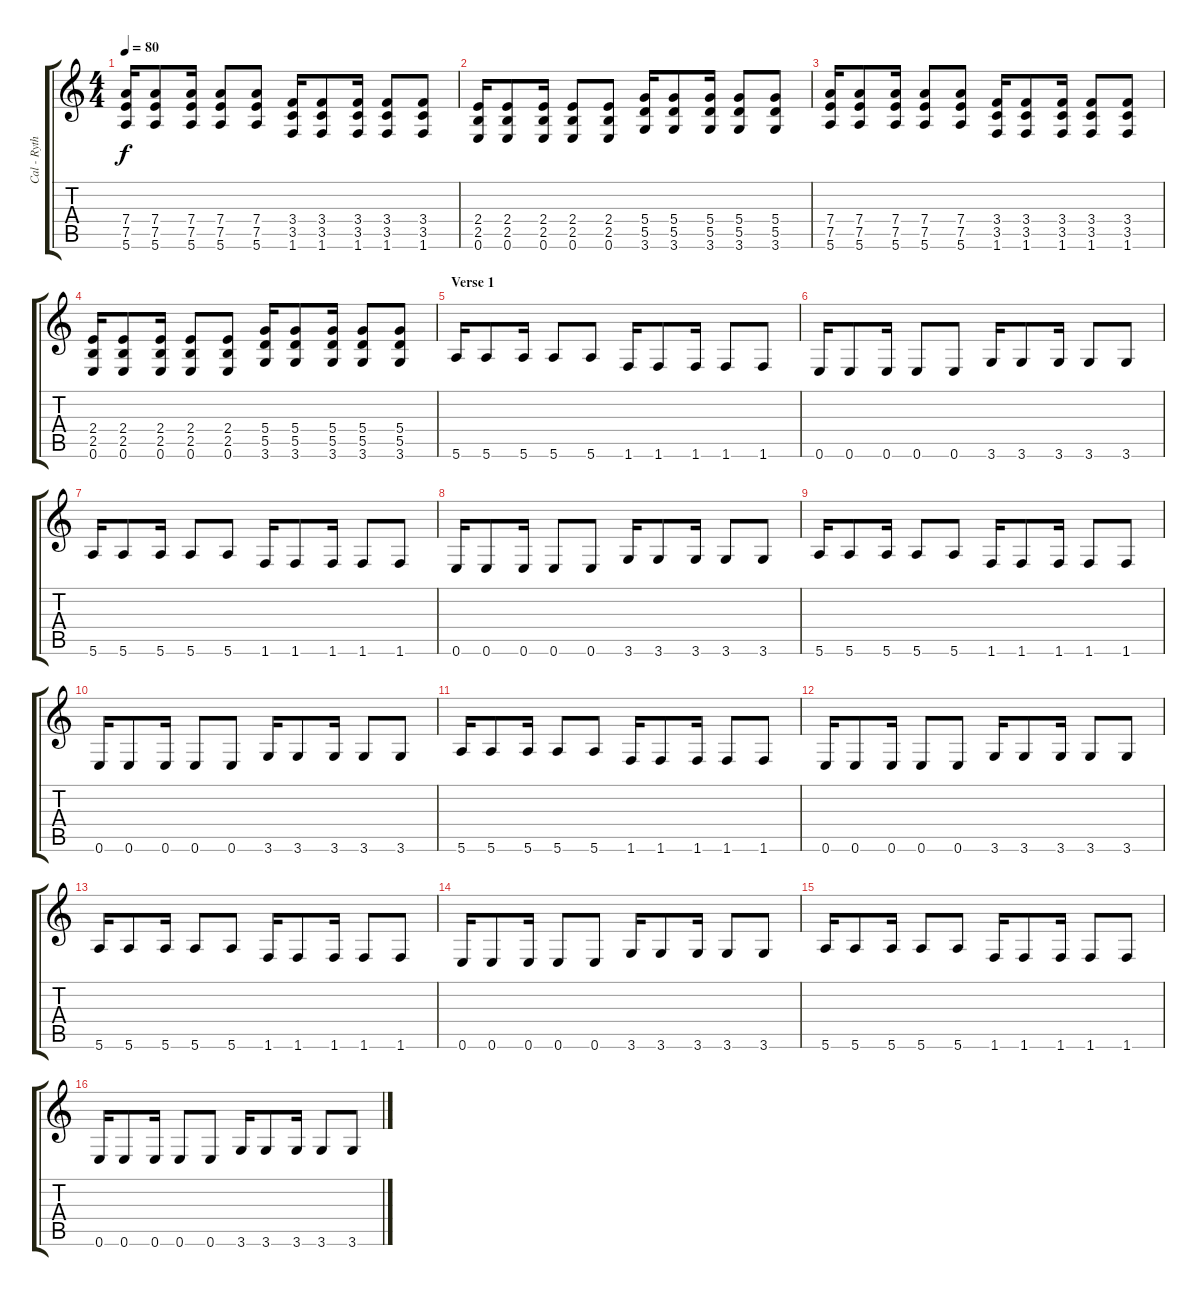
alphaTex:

\track ("Cal - Rythm Guitar" "Cal - Ryth") {instrument acousticguitarsteel}
\staff {score tabs}
\tuning (E4 B3 G3 D3 A2 E2) {hide}
\ts (4 4)
\tempo 80
\clef g2
\ks c
(7.4 7.5 5.6).16{dy f} (7.4 7.5 5.6).8 (7.4 7.5 5.6).16 (7.4 7.5 5.6).8 (7.4 7.5 5.6).8 (3.4 3.5 1.6).16 (3.4 3.5 1.6).8 (3.4 3.5 1.6).16 (3.4 3.5 1.6).8 (3.4 3.5 1.6).8 |
(2.4 2.5 0.6).16 (2.4 2.5 0.6).8 (2.4 2.5 0.6).16 (2.4 2.5 0.6).8 (2.4 2.5 0.6).8 (5.4 5.5 3.6).16 (5.4 5.5 3.6).8 (5.4 5.5 3.6).16 (5.4 5.5 3.6).8 (5.4 5.5 3.6).8 |
(7.4 7.5 5.6).16 (7.4 7.5 5.6).8 (7.4 7.5 5.6).16 (7.4 7.5 5.6).8 (7.4 7.5 5.6).8 (3.4 3.5 1.6).16 (3.4 3.5 1.6).8 (3.4 3.5 1.6).16 (3.4 3.5 1.6).8 (3.4 3.5 1.6).8 |
(2.4 2.5 0.6).16 (2.4 2.5 0.6).8 (2.4 2.5 0.6).16 (2.4 2.5 0.6).8 (2.4 2.5 0.6).8 (5.4 5.5 3.6).16 (5.4 5.5 3.6).8 (5.4 5.5 3.6).16 (5.4 5.5 3.6).8 (5.4 5.5 3.6).8 |
\section ("" "Verse 1")
5.6.16 5.6.8 5.6.16 5.6.8 5.6.8 1.6.16 1.6.8 1.6.16 1.6.8 1.6.8 |
0.6.16 0.6.8 0.6.16 0.6.8 0.6.8 3.6.16 3.6.8 3.6.16 3.6.8 3.6.8 |
5.6.16 5.6.8 5.6.16 5.6.8 5.6.8 1.6.16 1.6.8 1.6.16 1.6.8 1.6.8 |
0.6.16 0.6.8 0.6.16 0.6.8 0.6.8 3.6.16 3.6.8 3.6.16 3.6.8 3.6.8 |
5.6.16 5.6.8 5.6.16 5.6.8 5.6.8 1.6.16 1.6.8 1.6.16 1.6.8 1.6.8 |
0.6.16 0.6.8 0.6.16 0.6.8 0.6.8 3.6.16 3.6.8 3.6.16 3.6.8 3.6.8 |
5.6.16 5.6.8 5.6.16 5.6.8 5.6.8 1.6.16 1.6.8 1.6.16 1.6.8 1.6.8 |
0.6.16 0.6.8 0.6.16 0.6.8 0.6.8 3.6.16 3.6.8 3.6.16 3.6.8 3.6.8 |
5.6.16 5.6.8 5.6.16 5.6.8 5.6.8 1.6.16 1.6.8 1.6.16 1.6.8 1.6.8 |
0.6.16 0.6.8 0.6.16 0.6.8 0.6.8 3.6.16 3.6.8 3.6.16 3.6.8 3.6.8 |
5.6.16 5.6.8 5.6.16 5.6.8 5.6.8 1.6.16 1.6.8 1.6.16 1.6.8 1.6.8 |
0.6.16 0.6.8 0.6.16 0.6.8 0.6.8 3.6.16 3.6.8 3.6.16 3.6.8 3.6.8
